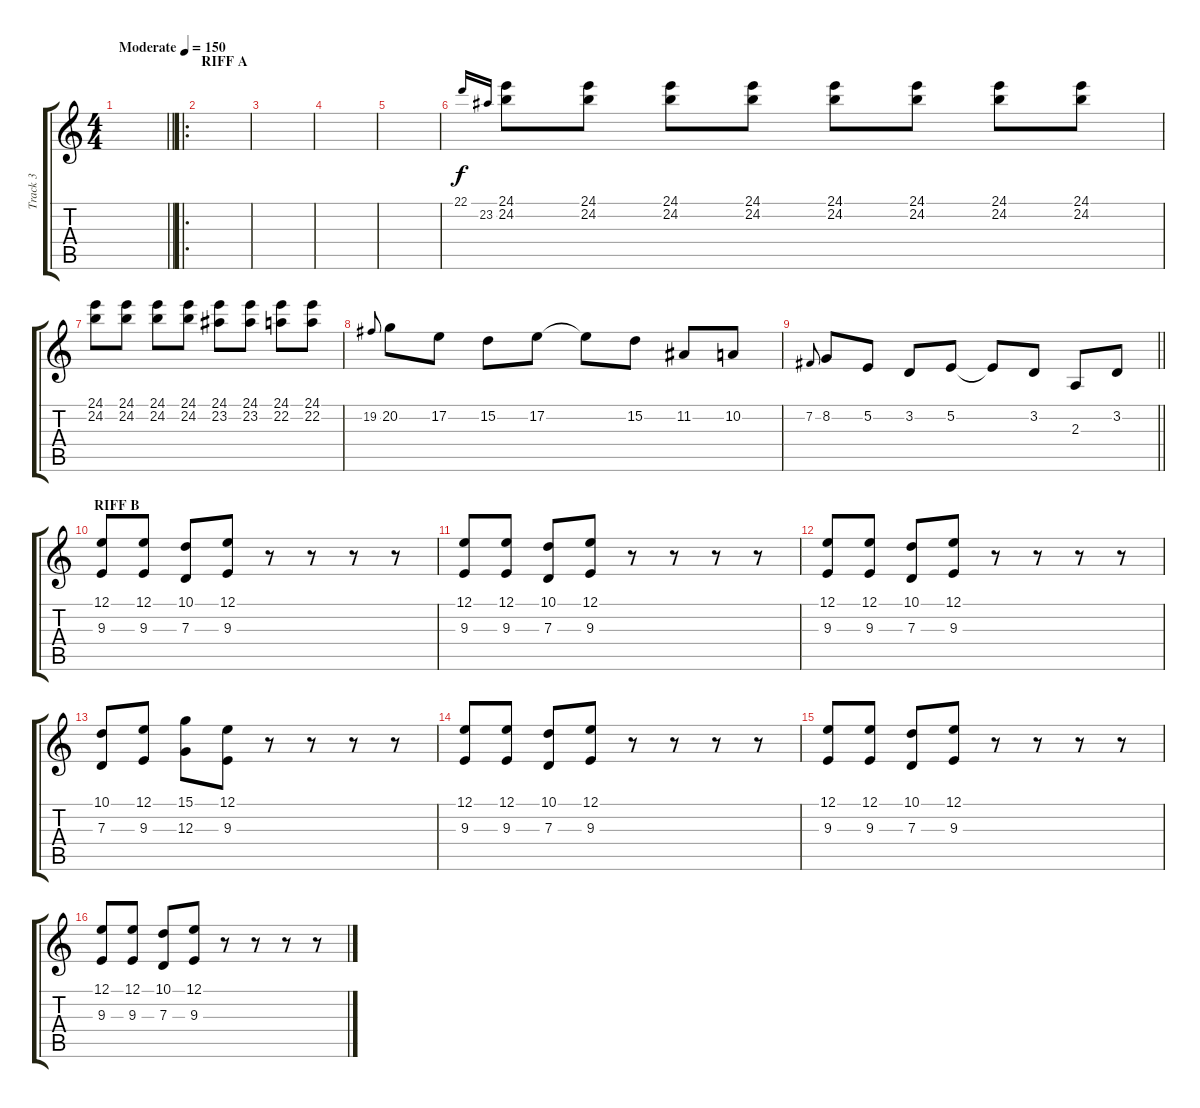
\track ("Track 3" "Track 3") {instrument acousticgrandpiano}
\staff {score tabs}
\tuning (E4 B3 G3 D3 A2 E2) {hide}
\ts (4 4)
\tempo (150 "Moderate")
\clef g2
\barLineRight lightlight
\ks c
|
\ro
\section ("" "RIFF A")
|
|
|
|
22.1.16{gr onbeat} 23.2.16{gr onbeat} (24.1 24.2).8 (24.1 24.2).8 (24.1 24.2).8 (24.1 24.2).8 (24.1 24.2).8 (24.1 24.2).8 (24.1 24.2).8 (24.1 24.2).8 |
(24.1 24.2).8 (24.1 24.2).8 (24.1 24.2).8 (24.1 24.2).8 (24.1 23.2).8 (24.1 23.2).8 (24.1 22.2).8 (24.1 22.2).8 |
19.2.8{gr onbeat} 20.2.8 17.2.8 15.2.8 17.2.8 17.2{t}.8 15.2.8 11.2.8 10.2.8 |
\barLineRight lightlight
7.2.8{gr onbeat} 8.2.8 5.2.8 3.2.8 5.2.8 5.2{t}.8 3.2.8 2.3.8 3.2.8 |
\section ("" "RIFF B")
(12.1 9.3).8 (12.1 9.3).8 (10.1 7.3).8 (12.1 9.3).8 r.8 r.8 r.8 r.8 |
(12.1 9.3).8 (12.1 9.3).8 (10.1 7.3).8 (12.1 9.3).8 r.8 r.8 r.8 r.8 |
(12.1 9.3).8 (12.1 9.3).8 (10.1 7.3).8 (12.1 9.3).8 r.8 r.8 r.8 r.8 |
(10.1 7.3).8 (12.1 9.3).8 (15.1 12.3).8 (12.1 9.3).8 r.8 r.8 r.8 r.8 |
(12.1 9.3).8 (12.1 9.3).8 (10.1 7.3).8 (12.1 9.3).8 r.8 r.8 r.8 r.8 |
(12.1 9.3).8 (12.1 9.3).8 (10.1 7.3).8 (12.1 9.3).8 r.8 r.8 r.8 r.8 |
(12.1 9.3).8 (12.1 9.3).8 (10.1 7.3).8 (12.1 9.3).8 r.8 r.8 r.8 r.8
